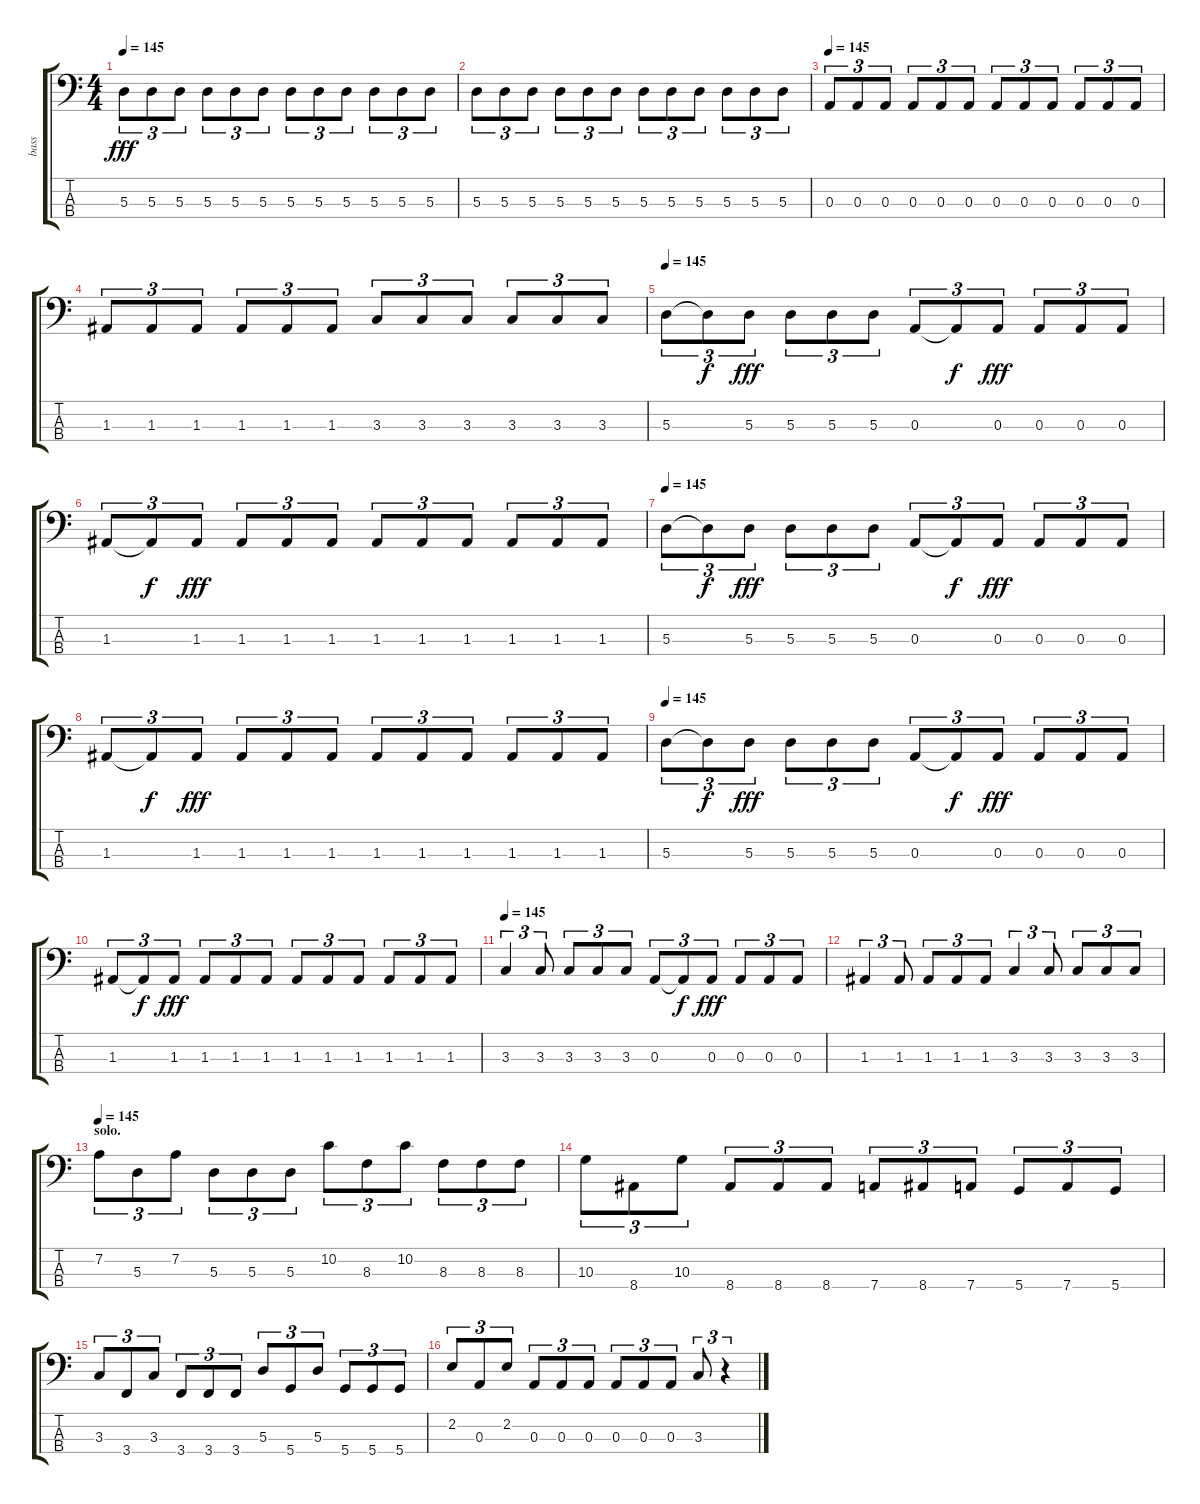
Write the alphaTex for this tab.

\track ("bass" "bass") {instrument electricbassfinger}
\staff {score tabs}
\tuning (G2 D2 A1 D1) {hide}
\ts (4 4)
\tempo 145
\clef f4
\ks c
5.3.8{tu (3 2) dy fff} 5.3.8{tu (3 2)} 5.3.8{tu (3 2)} 5.3.8{tu (3 2)} 5.3.8{tu (3 2)} 5.3.8{tu (3 2)} 5.3.8{tu (3 2)} 5.3.8{tu (3 2)} 5.3.8{tu (3 2)} 5.3.8{tu (3 2)} 5.3.8{tu (3 2)} 5.3.8{tu (3 2)} |
5.3.8{tu (3 2)} 5.3.8{tu (3 2)} 5.3.8{tu (3 2)} 5.3.8{tu (3 2)} 5.3.8{tu (3 2)} 5.3.8{tu (3 2)} 5.3.8{tu (3 2)} 5.3.8{tu (3 2)} 5.3.8{tu (3 2)} 5.3.8{tu (3 2)} 5.3.8{tu (3 2)} 5.3.8{tu (3 2)} |
\tempo 145
0.3.8{tu (3 2)} 0.3.8{tu (3 2)} 0.3.8{tu (3 2)} 0.3.8{tu (3 2)} 0.3.8{tu (3 2)} 0.3.8{tu (3 2)} 0.3.8{tu (3 2)} 0.3.8{tu (3 2)} 0.3.8{tu (3 2)} 0.3.8{tu (3 2)} 0.3.8{tu (3 2)} 0.3.8{tu (3 2)} |
1.3.8{tu (3 2)} 1.3.8{tu (3 2)} 1.3.8{tu (3 2)} 1.3.8{tu (3 2)} 1.3.8{tu (3 2)} 1.3.8{tu (3 2)} 3.3.8{tu (3 2)} 3.3.8{tu (3 2)} 3.3.8{tu (3 2)} 3.3.8{tu (3 2)} 3.3.8{tu (3 2)} 3.3.8{tu (3 2)} |
\tempo 145
5.3.8{tu (3 2)} 5.3{t}.8{tu (3 2) dy f} 5.3.8{tu (3 2) dy fff} 5.3.8{tu (3 2)} 5.3.8{tu (3 2)} 5.3.8{tu (3 2)} 0.3.8{tu (3 2)} 0.3{t}.8{tu (3 2) dy f} 0.3.8{tu (3 2) dy fff} 0.3.8{tu (3 2)} 0.3.8{tu (3 2)} 0.3.8{tu (3 2)} |
1.3.8{tu (3 2)} 1.3{t}.8{tu (3 2) dy f} 1.3.8{tu (3 2) dy fff} 1.3.8{tu (3 2)} 1.3.8{tu (3 2)} 1.3.8{tu (3 2)} 1.3.8{tu (3 2)} 1.3.8{tu (3 2)} 1.3.8{tu (3 2)} 1.3.8{tu (3 2)} 1.3.8{tu (3 2)} 1.3.8{tu (3 2)} |
\tempo 145
5.3.8{tu (3 2)} 5.3{t}.8{tu (3 2) dy f} 5.3.8{tu (3 2) dy fff} 5.3.8{tu (3 2)} 5.3.8{tu (3 2)} 5.3.8{tu (3 2)} 0.3.8{tu (3 2)} 0.3{t}.8{tu (3 2) dy f} 0.3.8{tu (3 2) dy fff} 0.3.8{tu (3 2)} 0.3.8{tu (3 2)} 0.3.8{tu (3 2)} |
1.3.8{tu (3 2)} 1.3{t}.8{tu (3 2) dy f} 1.3.8{tu (3 2) dy fff} 1.3.8{tu (3 2)} 1.3.8{tu (3 2)} 1.3.8{tu (3 2)} 1.3.8{tu (3 2)} 1.3.8{tu (3 2)} 1.3.8{tu (3 2)} 1.3.8{tu (3 2)} 1.3.8{tu (3 2)} 1.3.8{tu (3 2)} |
\tempo 145
5.3.8{tu (3 2)} 5.3{t}.8{tu (3 2) dy f} 5.3.8{tu (3 2) dy fff} 5.3.8{tu (3 2)} 5.3.8{tu (3 2)} 5.3.8{tu (3 2)} 0.3.8{tu (3 2)} 0.3{t}.8{tu (3 2) dy f} 0.3.8{tu (3 2) dy fff} 0.3.8{tu (3 2)} 0.3.8{tu (3 2)} 0.3.8{tu (3 2)} |
1.3.8{tu (3 2)} 1.3{t}.8{tu (3 2) dy f} 1.3.8{tu (3 2) dy fff} 1.3.8{tu (3 2)} 1.3.8{tu (3 2)} 1.3.8{tu (3 2)} 1.3.8{tu (3 2)} 1.3.8{tu (3 2)} 1.3.8{tu (3 2)} 1.3.8{tu (3 2)} 1.3.8{tu (3 2)} 1.3.8{tu (3 2)} |
\tempo 145
3.3.4{tu (3 2)} 3.3.8{tu (3 2)} 3.3.8{tu (3 2)} 3.3.8{tu (3 2)} 3.3.8{tu (3 2)} 0.3.8{tu (3 2)} 0.3{t}.8{tu (3 2) dy f} 0.3.8{tu (3 2) dy fff} 0.3.8{tu (3 2)} 0.3.8{tu (3 2)} 0.3.8{tu (3 2)} |
1.3.4{tu (3 2)} 1.3.8{tu (3 2)} 1.3.8{tu (3 2)} 1.3.8{tu (3 2)} 1.3.8{tu (3 2)} 3.3.4{tu (3 2)} 3.3.8{tu (3 2)} 3.3.8{tu (3 2)} 3.3.8{tu (3 2)} 3.3.8{tu (3 2)} |
\section ("" "solo.")
\tempo 145
7.2.8{tu (3 2)} 5.3.8{tu (3 2)} 7.2.8{tu (3 2)} 5.3.8{tu (3 2)} 5.3.8{tu (3 2)} 5.3.8{tu (3 2)} 10.2.8{tu (3 2)} 8.3.8{tu (3 2)} 10.2.8{tu (3 2)} 8.3.8{tu (3 2)} 8.3.8{tu (3 2)} 8.3.8{tu (3 2)} |
10.3.8{tu (3 2)} 8.4.8{tu (3 2)} 10.3.8{tu (3 2)} 8.4.8{tu (3 2)} 8.4.8{tu (3 2)} 8.4.8{tu (3 2)} 7.4.8{tu (3 2)} 8.4.8{tu (3 2)} 7.4.8{tu (3 2)} 5.4.8{tu (3 2)} 7.4.8{tu (3 2)} 5.4.8{tu (3 2)} |
3.3.8{tu (3 2)} 3.4.8{tu (3 2)} 3.3.8{tu (3 2)} 3.4.8{tu (3 2)} 3.4.8{tu (3 2)} 3.4.8{tu (3 2)} 5.3.8{tu (3 2)} 5.4.8{tu (3 2)} 5.3.8{tu (3 2)} 5.4.8{tu (3 2)} 5.4.8{tu (3 2)} 5.4.8{tu (3 2)} |
2.2.8{tu (3 2)} 0.3.8{tu (3 2)} 2.2.8{tu (3 2)} 0.3.8{tu (3 2)} 0.3.8{tu (3 2)} 0.3.8{tu (3 2)} 0.3.8{tu (3 2)} 0.3.8{tu (3 2)} 0.3.8{tu (3 2)} 3.3.8{tu (3 2)} r.4{tu (3 2)}
